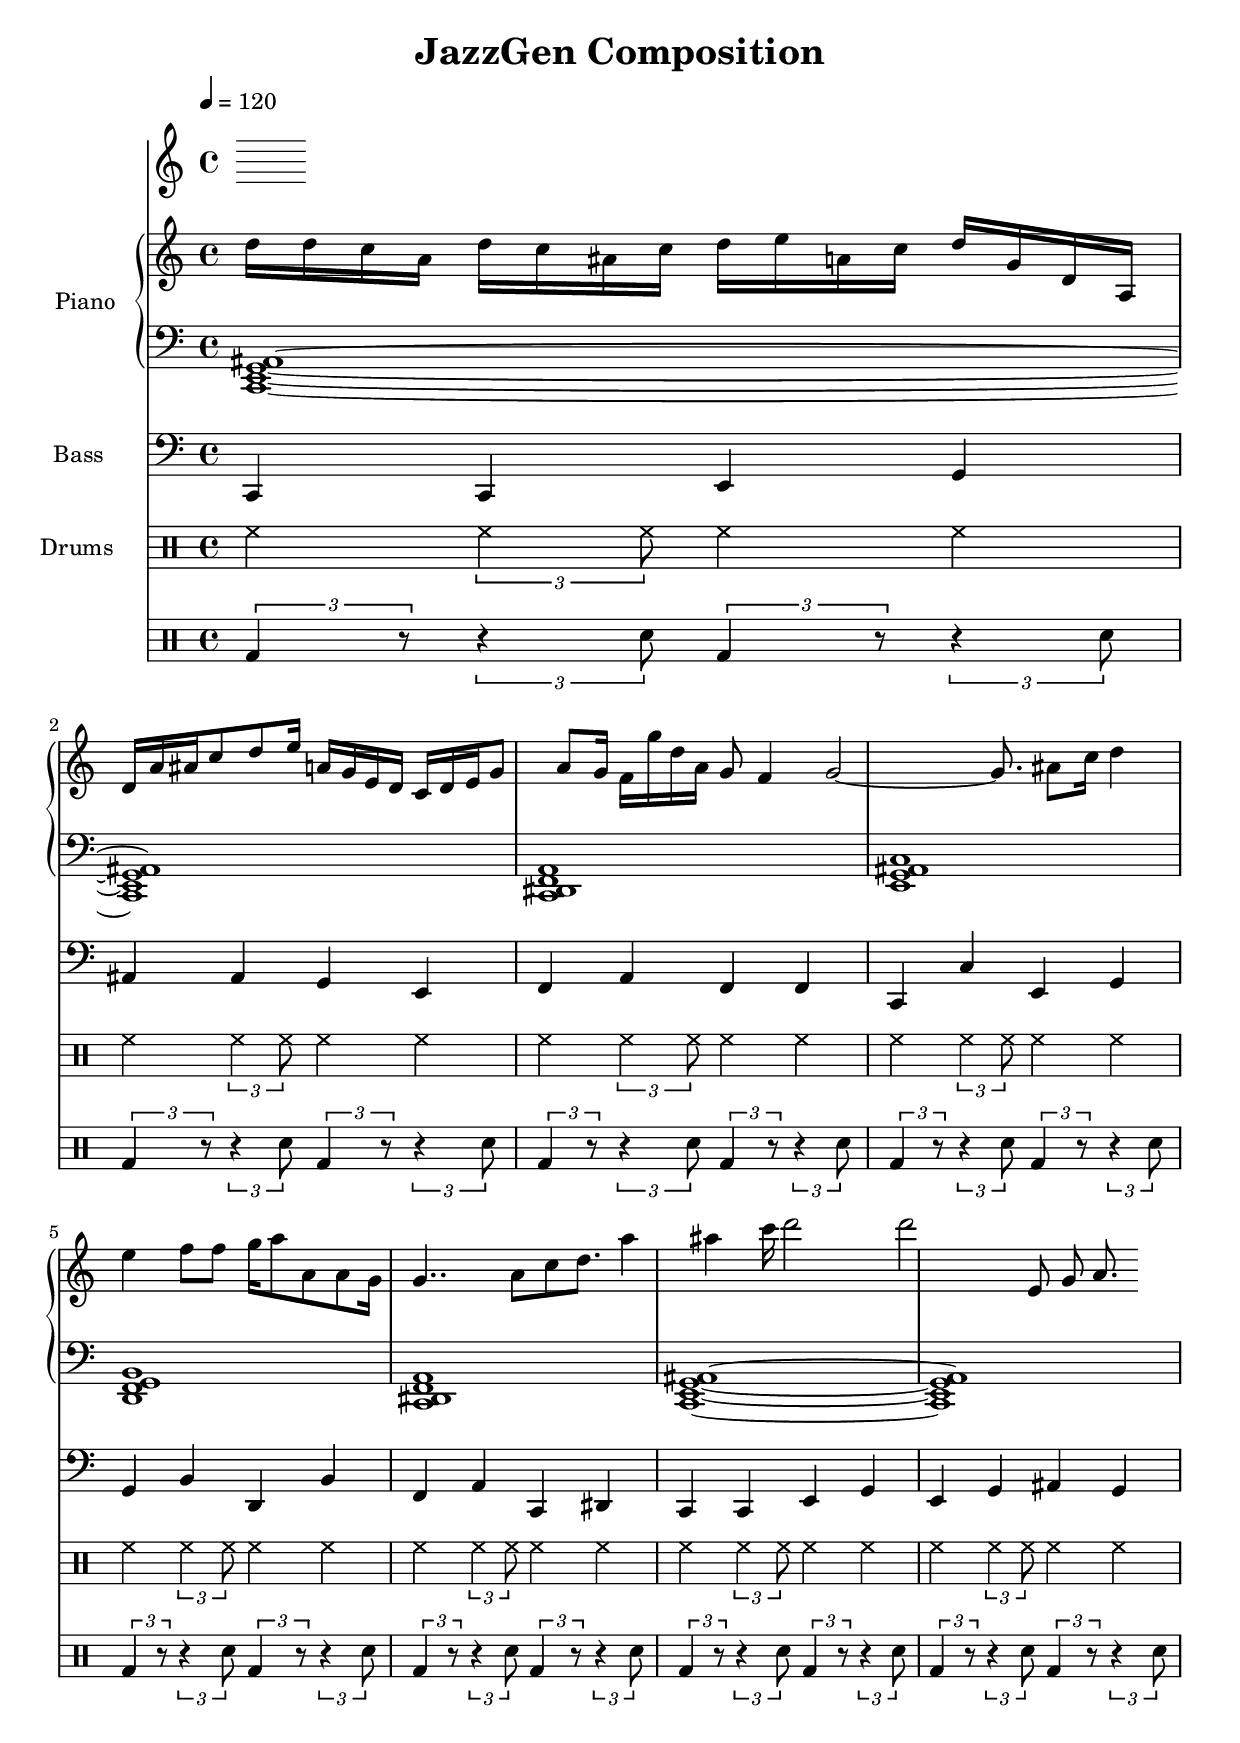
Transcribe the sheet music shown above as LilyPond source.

\version "2.10.0"
\header {
	title = "JazzGen Composition"
	date = "April 25, 2008"
}

\include "english.ly"

PianoSolo = {
  d''16 d''16 c''16 a'16 d''16 c''16 as'16 c''16 d''16 e''16 a'16 c''16 d''16 g'16 d'16 a16 d'16 a'16 as'16 c''8 d''8 e''16 a'16 g'16 e'16 d'16 c'16 d'16 e'16 g'8 a'8 g'16 f'16 g''16 d''16 a'16 g'8 f'4 g'2~g'8. as'8 c''16 d''4 e''4 f''8 f''8 g''16 a''8 a'8 a'8 g'16 g'4.. a'8 c''8 d''8. a''4 as''4 c'''16 d'''2 d'''2 e'8 g'8 a'8. 
}
PianoChords = {
  \clef bass
  <c, e, g, as, >1~<c, e, g, as, >1 <f, a, c, ds, >1 <c e, g, as, >1 <g, b, d, f, >1 <f, a, c, ds, >1 <c, e, g, as, >1~<c, e, g, as, >1 
}
Bass = {
  c,4 c,4 e,4 g,4 as,4 as,4 g,4 e,4 f,4 a,4 f,4 f,4 c,4 c4 e,4 g,4 g,4 b,4 d,4 b,4 f,4 a,4 c,4 ds,4 c,4 c,4 e,4 g,4 e,4 g,4 as,4 g,4
}
DrumsSNBD = \drummode {
  \times 2/3 {bd4 r8} \times 2/3 {r4 sn8}
}
DrumsHH = \drummode {
  hh4 \times 2/3 {hh4 hh8} hh4 hh4
}

piano = {
  <<
    \set PianoStaff.instrumentName = #"Piano "
    \new Staff = "upper" \PianoSolo
    \new Staff = "lower" \PianoChords
  >>
}
bass = {
  \set Staff.instrumentName = #"Bass   "
  \clef bass
  <<
    \Bass
  >>
}
hihat = {
  <<
    \set DrumStaff.instrumentName = #"Drums   "
    \new DrumVoice { \DrumsHH \DrumsHH \DrumsHH \DrumsHH \DrumsHH \DrumsHH \DrumsHH \DrumsHH  }
  >>
}
snbd = {
  <<
    \new DrumVoice { \DrumsSNBD \DrumsSNBD \DrumsSNBD \DrumsSNBD \DrumsSNBD \DrumsSNBD \DrumsSNBD \DrumsSNBD \DrumsSNBD \DrumsSNBD \DrumsSNBD \DrumsSNBD \DrumsSNBD \DrumsSNBD \DrumsSNBD \DrumsSNBD }
  >>
}

\score {
  <<
    \override Score.MetronomeMark #'padding = #3
    \tempo 4 = 120

    \new PianoStaff = "piano" \piano
    \new Staff = "bass" \bass
    \new DrumStaff { \hihat }
    \new DrumStaff { \snbd }
  >>
}

\midi { }
